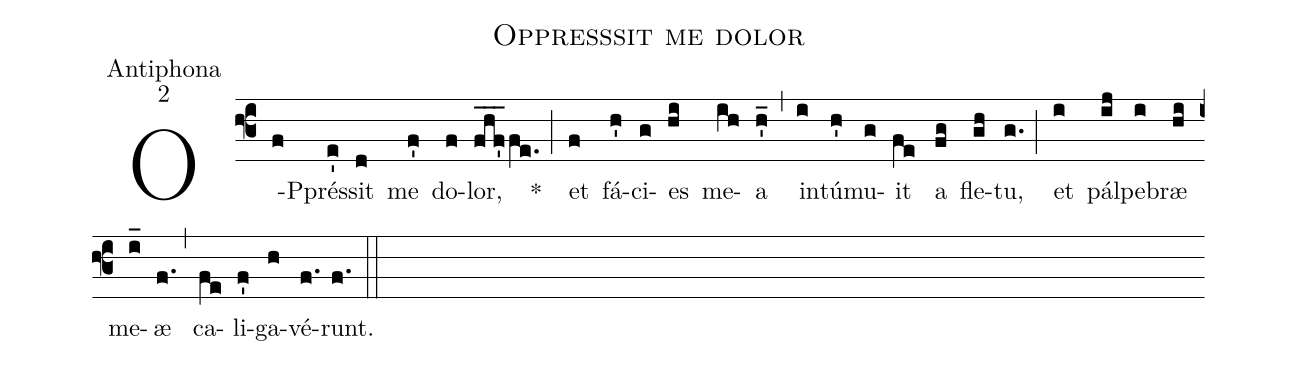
name:Oppresssit me dolor;
office-part:Antiphona;
mode:2;
%%
(f3) O(f)Pprés(e')sit(d) me(f') do(f)lor,(fhf'___fe.) *(;) et(f) fá(h')ci(g)es(hi) me(ih)a(h'_) (,) in(i)tú(h')mu(g)it(fe) a(fg) fle(gh)tu,(g.) (;) et(i) pál(ij)pe(i)bræ(hi) me(i_)æ(f.) (,) ca(fe)li(f')ga(h)vé(f.)runt.(f.) (::)
